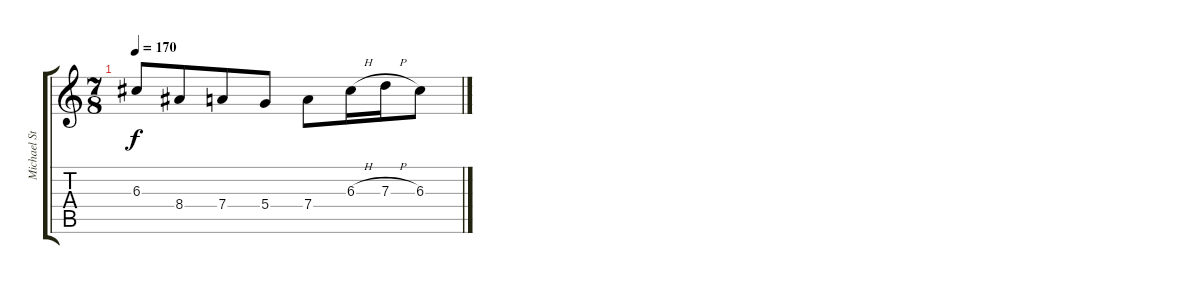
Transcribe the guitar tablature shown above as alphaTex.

\track ("Michael Stützer" "Michael St") {instrument overdrivenguitar}
\staff {score tabs}
\tuning (E4 B3 G3 D3 A2 E2) {hide}
\ts (7 8)
\tempo 170
\clef g2
\ks c
6.3.8{dy f} 8.4.8 7.4.8 5.4.8 7.4.8 6.3{h}.16 7.3{h}.16 6.3.8
